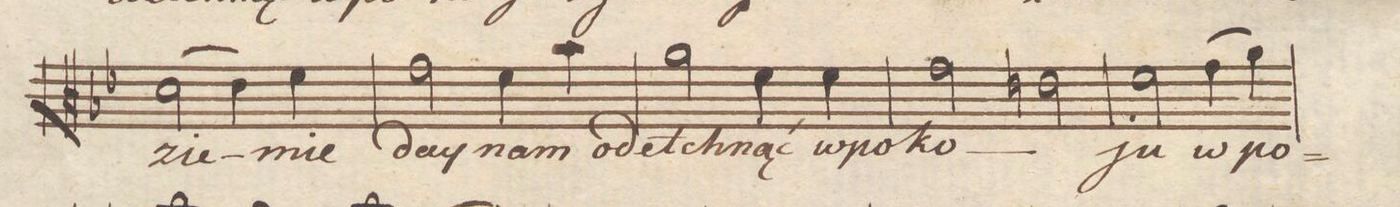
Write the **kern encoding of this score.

**kern	**text	**dynam
*I"Alto.	*	*
*clefC3	*	*
*k[b-e-]	*	*
*met(c|)	*	*
*M2/2	*	*
(2d\	zie-	.
4e-\)	.	.
4f\	-mie	.
=67	=67	=67
2g\	day	.
4f\	nam	.
4b-\	o-	.
=68	=68	=68
2a\	-detch-	.
4f\	-nąć	.
4f\	w_po-	.
=69	=69	=69
2g\	-ko-	.
2en\	.	.
=70	=70	=70
2f\	-ju	.
(4g\	w_po-	.
4a\)	.	.
=71	=71	=71
*-	*-	*-
